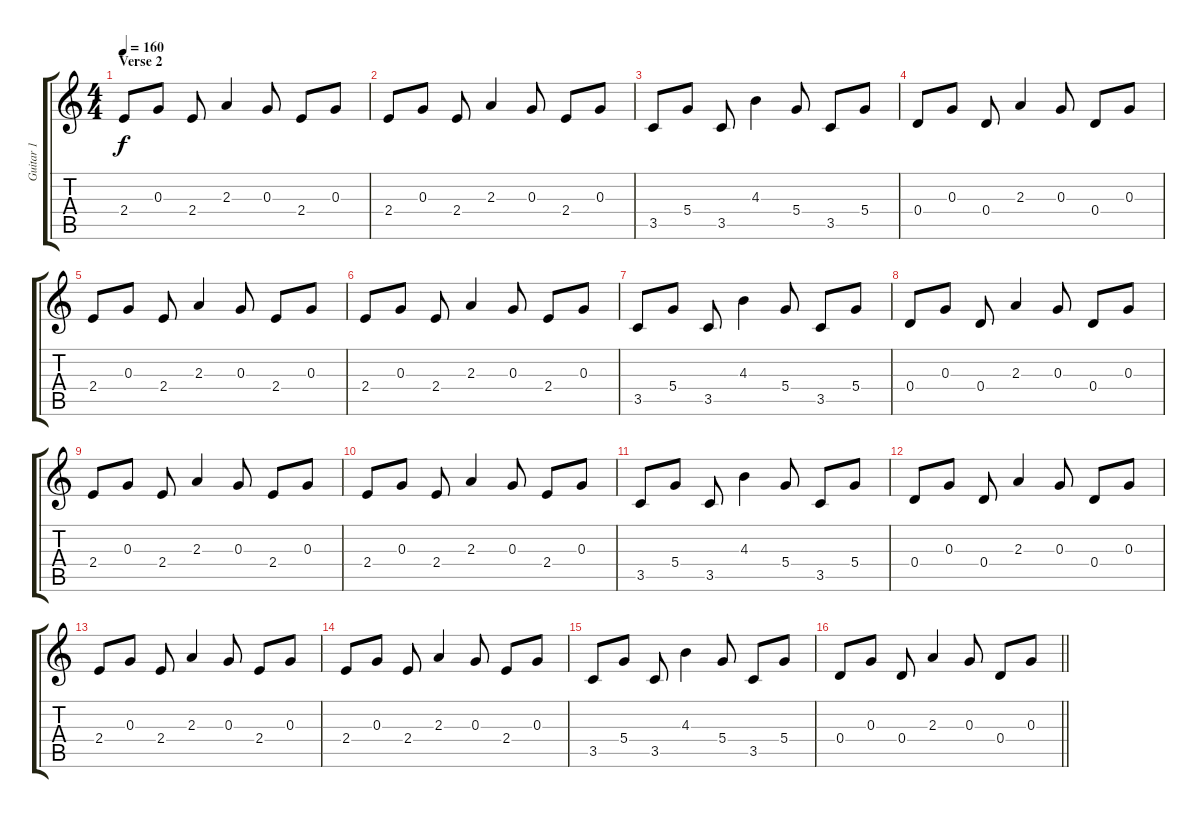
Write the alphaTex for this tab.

\track ("Guitar 1" "Guitar 1") {instrument distortionguitar}
\staff {score tabs}
\tuning (E4 B3 G3 D3 A2 D2) {hide}
\ts (4 4)
\section ("" "Verse 2")
\tempo 160
\clef g2
\ks c
2.4.8{dy f volume 11 instrument electricguitarclean} 0.3.8 2.4.8 2.3.4 0.3.8 2.4.8 0.3.8 |
2.4.8 0.3.8 2.4.8 2.3.4 0.3.8 2.4.8 0.3.8 |
3.5.8 5.4.8 3.5.8 4.3.4 5.4.8 3.5.8 5.4.8 |
0.4.8 0.3.8 0.4.8 2.3.4 0.3.8 0.4.8 0.3.8 |
2.4.8 0.3.8 2.4.8 2.3.4 0.3.8 2.4.8 0.3.8 |
2.4.8 0.3.8 2.4.8 2.3.4 0.3.8 2.4.8 0.3.8 |
3.5.8 5.4.8 3.5.8 4.3.4 5.4.8 3.5.8 5.4.8 |
0.4.8 0.3.8 0.4.8 2.3.4 0.3.8 0.4.8 0.3.8 |
2.4.8{volume 11 instrument electricguitarclean} 0.3.8 2.4.8 2.3.4 0.3.8 2.4.8 0.3.8 |
2.4.8 0.3.8 2.4.8 2.3.4 0.3.8 2.4.8 0.3.8 |
3.5.8 5.4.8 3.5.8 4.3.4 5.4.8 3.5.8 5.4.8 |
0.4.8 0.3.8 0.4.8 2.3.4 0.3.8 0.4.8 0.3.8 |
2.4.8 0.3.8 2.4.8 2.3.4 0.3.8 2.4.8 0.3.8 |
2.4.8 0.3.8 2.4.8 2.3.4 0.3.8 2.4.8 0.3.8 |
3.5.8 5.4.8 3.5.8 4.3.4 5.4.8 3.5.8 5.4.8 |
\barLineRight lightlight
0.4.8 0.3.8 0.4.8 2.3.4 0.3.8 0.4.8 0.3.8
